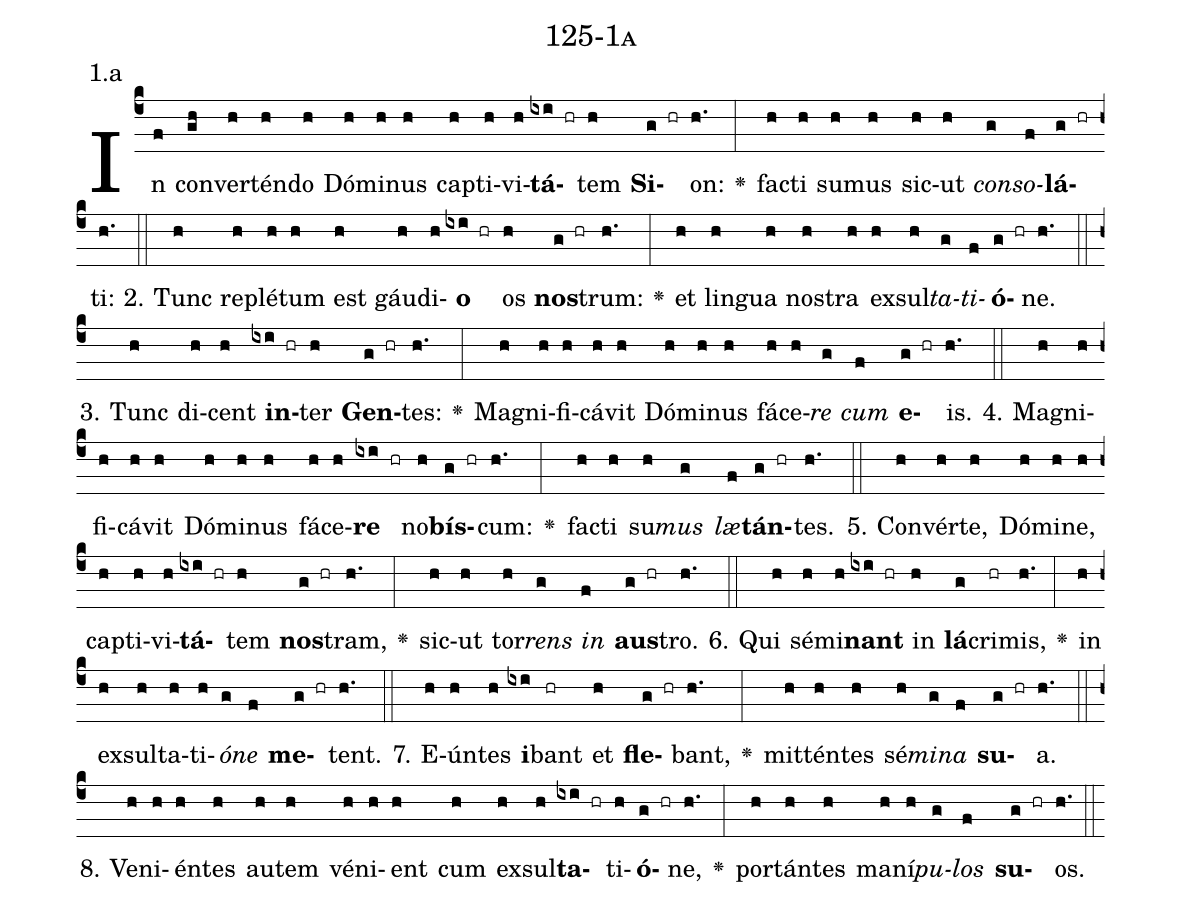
name: 125-1a;
annotation: 1.a;
%%
(c4)In(f) con(gh)ver(h)tén(h)do(h) Dó(h)mi(h)nus(h) cap(h)ti(h)vi(h)<b>tá</b>(ixi hr)tem(h) <b>Si</b>(g hr)on:(h.) <v>\greheightstar</v>(:) fac(h)ti(h) su(h)mus(h) sic(h)ut(h) <i>con</i>(g)<i>so</i>(f)<b>lá</b>(g hr)ti:(h.) (::)
2. Tunc(h) re(h)plé(h)tum(h) est(h) gáu(h)di(h)<b>o</b>(ixi hr) os(h) <b>nos</b>(g hr)trum:(h.) <v>\greheightstar</v>(:) et(h) lin(h)gua(h) nos(h)tra(h) ex(h)sul(h)<i>ta</i>(g)<i>ti</i>(f)<b>ó</b>(g hr)ne.(h.) (::)
3. Tunc(h) di(h)cent(h) <b>in</b>(ixi hr)ter(h) <b>Gen</b>(g hr)tes:(h.) <v>\greheightstar</v>(:) Ma(h)gni(h)fi(h)cá(h)vit(h) Dó(h)mi(h)nus(h) fá(h)ce(h)<i>re</i>(g) <i>cum</i>(f) <b>e</b>(g hr)is.(h.) (::)
4. Ma(h)gni(h)fi(h)cá(h)vit(h) Dó(h)mi(h)nus(h) fá(h)ce(h)<b>re</b>(ixi hr) no(h)<b>bís</b>(g hr)cum:(h.) <v>\greheightstar</v>(:) fac(h)ti(h) su(h)<i>mus</i>(g) <i>læ</i>(f)<b>tán</b>(g hr)tes.(h.) (::)
5. Con(h)vér(h)te,(h) Dó(h)mi(h)ne,(h) cap(h)ti(h)vi(h)<b>tá</b>(ixi hr)tem(h) <b>nos</b>(g hr)tram,(h.) <v>\greheightstar</v>(:) sic(h)ut(h) tor(h)<i>rens</i>(g) <i>in</i>(f) <b>aus</b>(g hr)tro.(h.) (::)
6. Qui(h) sé(h)mi(h)<b>nant</b>(ixi hr) in(h) <b>lá</b>(g)cri(hr)mis,(h.) <v>\greheightstar</v>(:) in(h) ex(h)sul(h)ta(h)ti(h)<i>ó</i>(g)<i>ne</i>(f) <b>me</b>(g hr)tent.(h.) (::)
7. E(h)ún(h)tes(h) <b>i</b>(ixi)bant(hr) et(h) <b>fle</b>(g hr)bant,(h.) <v>\greheightstar</v>(:) mit(h)tén(h)tes(h) sé(h)<i>mi</i>(g)<i>na</i>(f) <b>su</b>(g hr)a.(h.) (::)
8. Ve(h)ni(h)én(h)tes(h) au(h)tem(h) vé(h)ni(h)ent(h) cum(h) ex(h)sul(h)<b>ta</b>(ixi hr)ti(h)<b>ó</b>(g hr)ne,(h.) <v>\greheightstar</v>(:) por(h)tán(h)tes(h) ma(h)ní(h)<i>pu</i>(g)<i>los</i>(f) <b>su</b>(g hr)os.(h.) (::)
